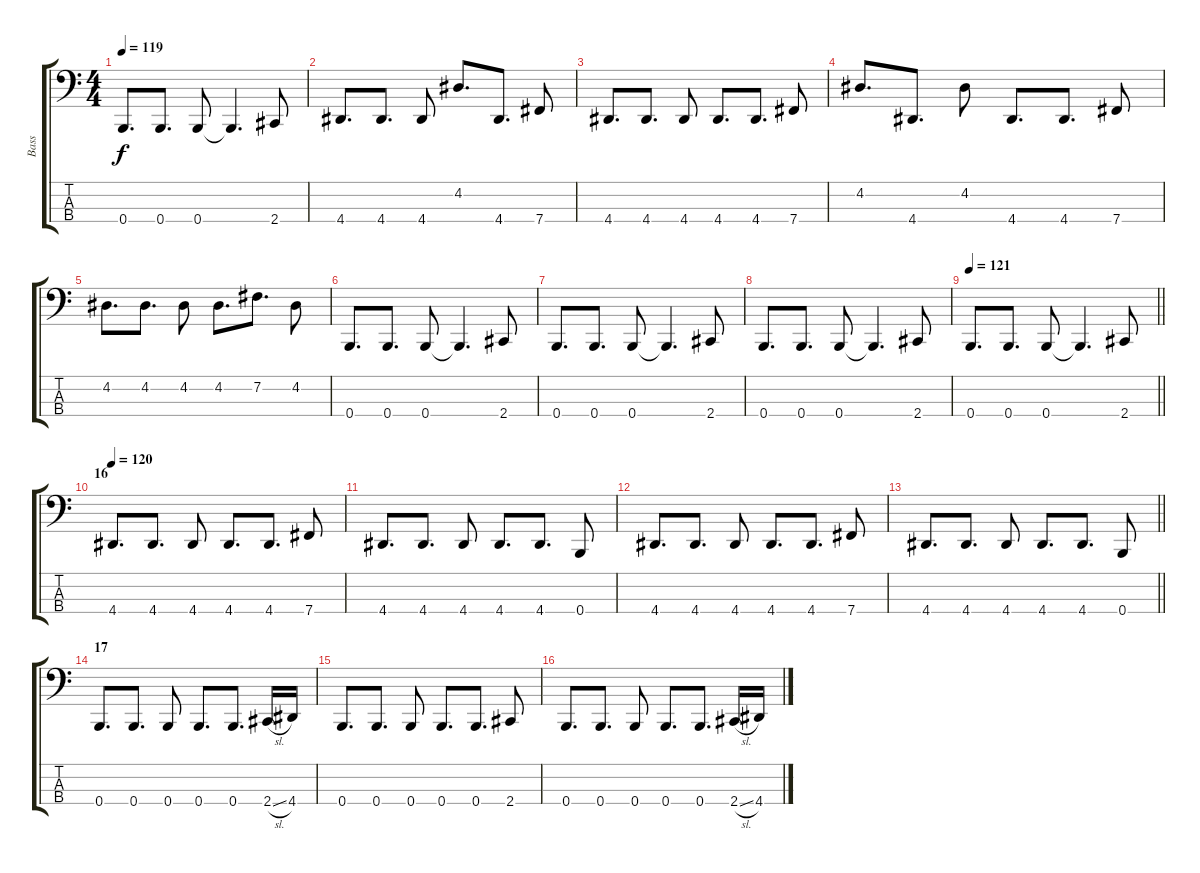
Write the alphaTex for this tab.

\track ("Bass" "Bass") {instrument electricbasspick}
\staff {score tabs}
\tuning (E2 B1 Gb1 B0) {hide}
\ts (4 4)
\tempo 119
\clef f4
\ks c
0.4.8{d dy f} 0.4.8{d} 0.4.8 0.4{t}.4{d} 2.4.8 |
4.4.8{d} 4.4.8{d} 4.4.8 4.2.8{d} 4.4.8{d} 7.4.8 |
4.4.8{d} 4.4.8{d} 4.4.8 4.4.8{d} 4.4.8{d} 7.4.8 |
4.2.8{d} 4.4.8{d} 4.2.8 4.4.8{d} 4.4.8{d} 7.4.8 |
4.2.8{d} 4.2.8{d} 4.2.8 4.2.8{d} 7.2.8{d} 4.2.8 |
0.4.8{d} 0.4.8{d} 0.4.8 0.4{t}.4{d} 2.4.8 |
0.4.8{d} 0.4.8{d} 0.4.8 0.4{t}.4{d} 2.4.8 |
0.4.8{d} 0.4.8{d} 0.4.8 0.4{t}.4{d} 2.4.8 |
\tempo 121
\barLineRight lightlight
0.4.8{d} 0.4.8{d} 0.4.8 0.4{t}.4{d} 2.4.8 |
\section ("" "16")
\tempo 120
4.4.8{d} 4.4.8{d} 4.4.8 4.4.8{d} 4.4.8{d} 7.4.8 |
4.4.8{d} 4.4.8{d} 4.4.8 4.4.8{d} 4.4.8{d} 0.4.8 |
4.4.8{d} 4.4.8{d} 4.4.8 4.4.8{d} 4.4.8{d} 7.4.8 |
\barLineRight lightlight
4.4.8{d} 4.4.8{d} 4.4.8 4.4.8{d} 4.4.8{d} 0.4.8 |
\section ("" "17")
0.4.8{d} 0.4.8{d} 0.4.8 0.4.8{d} 0.4.8{d} 2.4{sl}.16 4.4.16 |
0.4.8{d} 0.4.8{d} 0.4.8 0.4.8{d} 0.4.8{d} 2.4.8 |
0.4.8{d} 0.4.8{d} 0.4.8 0.4.8{d} 0.4.8{d} 2.4{sl}.16 4.4.16
